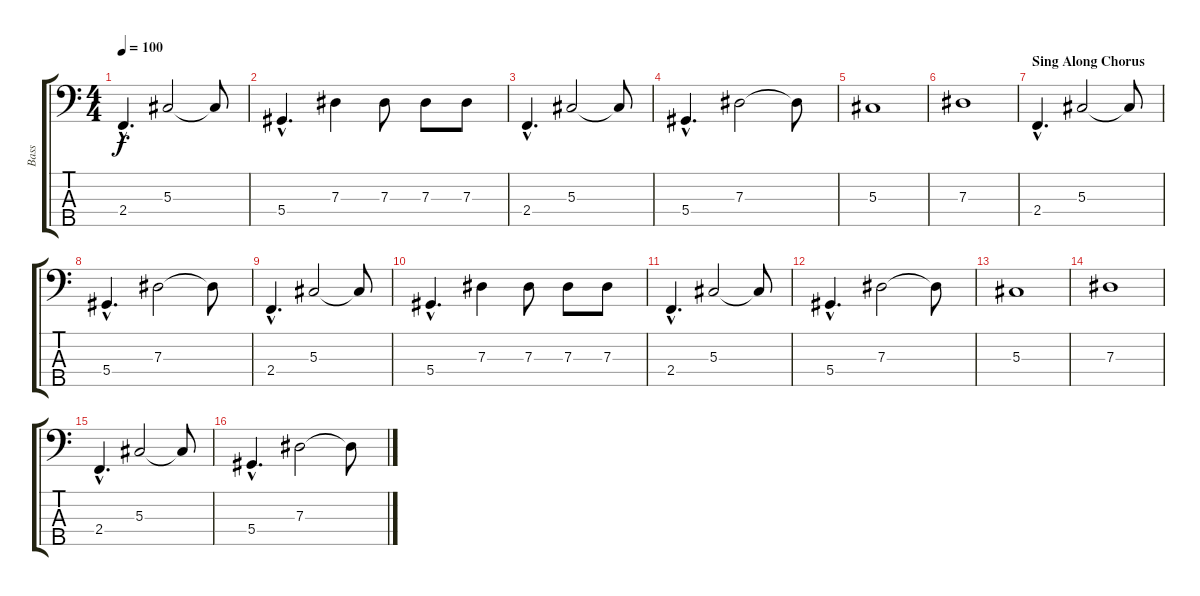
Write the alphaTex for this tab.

\track ("Bass" "Bass") {instrument electricbassfinger}
\staff {score tabs}
\tuning (Gb2 Db2 Ab1 Eb1 Bb0) {hide}
\ts (4 4)
\tempo 100
\clef f4
\ks c
2.4{hac}.4{d dy f} 5.3.2 5.3{t}.8 |
5.4{hac}.4{d} 7.3.4 7.3.8 7.3.8 7.3.8 |
2.4{hac}.4{d} 5.3.2 5.3{t}.8 |
5.4{hac}.4{d} 7.3.2 7.3{t}.8 |
5.3.1 |
7.3.1 |
\section ("" "Sing Along Chorus")
2.4{hac}.4{d} 5.3.2 5.3{t}.8 |
5.4{hac}.4{d} 7.3.2 7.3{t}.8 |
2.4{hac}.4{d} 5.3.2 5.3{t}.8 |
5.4{hac}.4{d} 7.3.4 7.3.8 7.3.8 7.3.8 |
2.4{hac}.4{d} 5.3.2 5.3{t}.8 |
5.4{hac}.4{d} 7.3.2 7.3{t}.8 |
5.3.1 |
7.3.1 |
2.4{hac}.4{d} 5.3.2 5.3{t}.8 |
5.4{hac}.4{d} 7.3.2 7.3{t}.8
